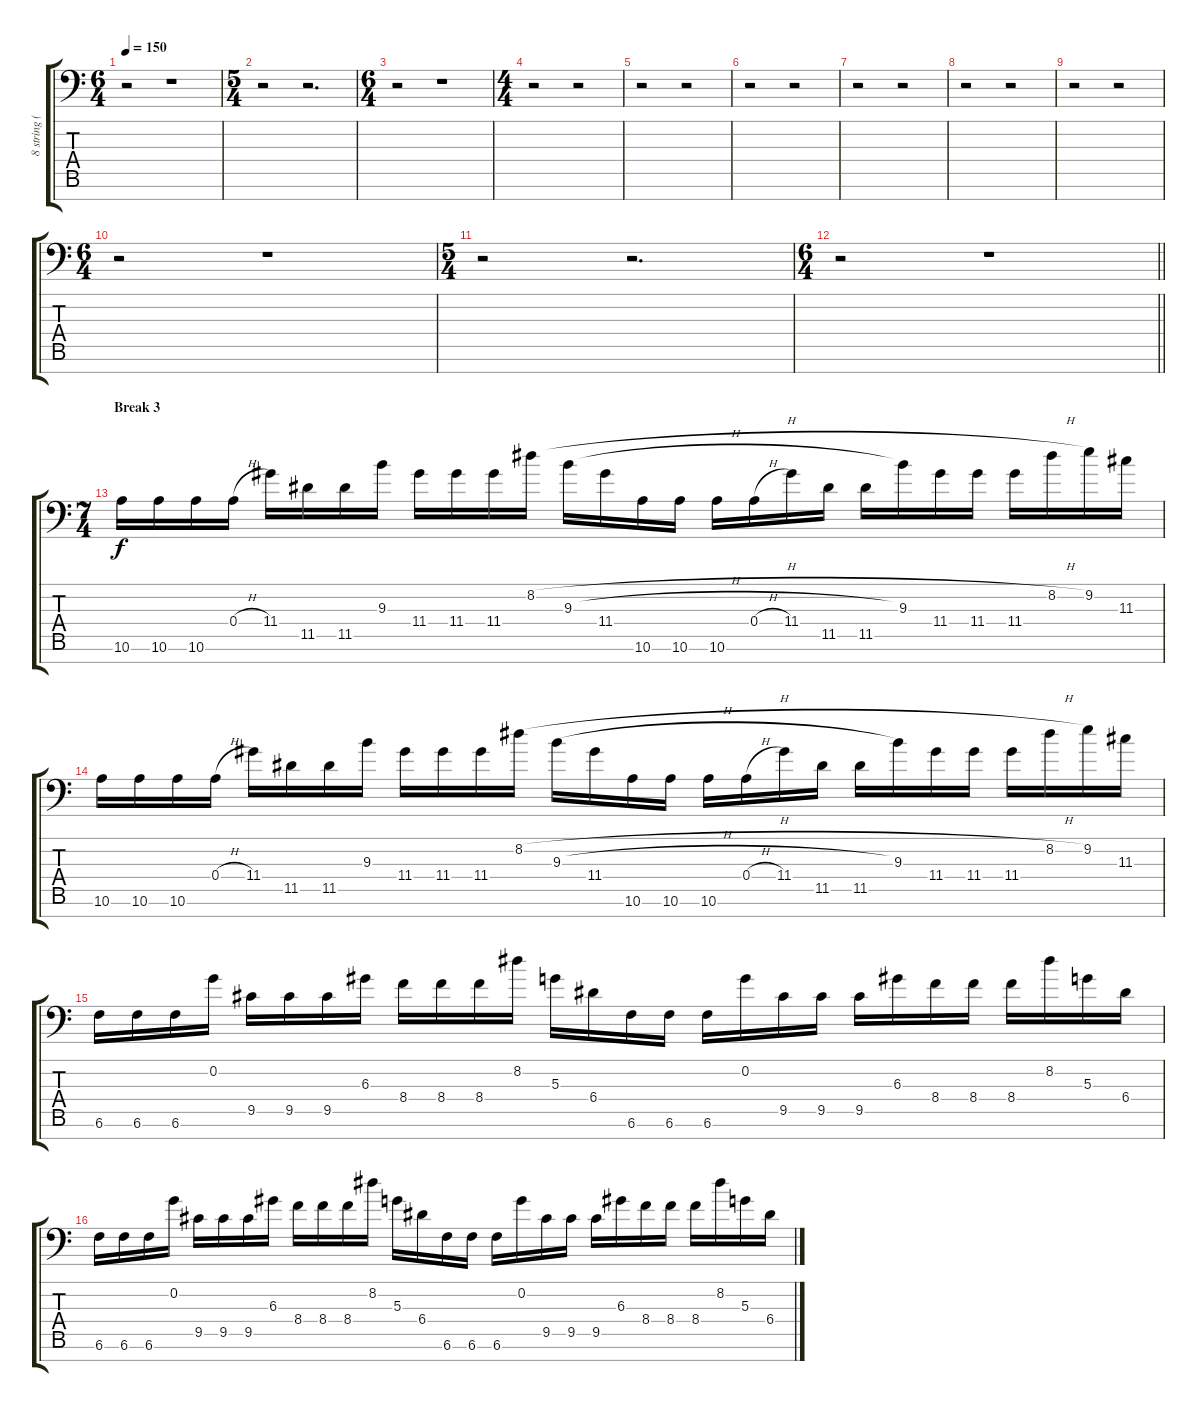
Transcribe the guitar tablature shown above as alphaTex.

\track ("8 string (low 7)" "8 string (") {instrument overdrivenguitar}
\staff {score tabs}
\tuning (B3 G3 D3 A2 E2 B1 E1) {hide}
\ts (6 4)
\tempo 150
\clef f4
\ks c
r.2{dy f} r.1 |
\ts (5 4)
r.2 r.2{d} |
\ts (6 4)
r.2 r.1 |
\ts (4 4)
r.2 r.2 |
r.2 r.2 |
r.2 r.2 |
r.2 r.2 |
r.2 r.2 |
r.2 r.2 |
\ts (6 4)
r.2 r.1 |
\ts (5 4)
r.2 r.2{d} |
\ts (6 4)
\barLineRight lightlight
r.2 r.1 |
\ts (7 4)
\section ("" "Break 3")
10.6.16 10.6.16 10.6.16 0.4{h}.16 11.4.16 11.5.16 11.5.16 9.3.16 11.4.16 11.4.16 11.4.16 8.2{h}.16 9.3{h}.16 11.4.16 10.6.16 10.6.16 10.6.16 0.4{h}.16 11.4.16 11.5.16 11.5.16 9.3.16 11.4.16 11.4.16 11.4.16 8.2{h}.16 9.2.16 11.3.16 |
10.6.16 10.6.16 10.6.16 0.4{h}.16 11.4.16 11.5.16 11.5.16 9.3.16 11.4.16 11.4.16 11.4.16 8.2{h}.16 9.3{h}.16 11.4.16 10.6.16 10.6.16 10.6.16 0.4{h}.16 11.4.16 11.5.16 11.5.16 9.3.16 11.4.16 11.4.16 11.4.16 8.2{h}.16 9.2.16 11.3.16 |
6.6.16 6.6.16 6.6.16 0.2.16 9.5.16 9.5.16 9.5.16 6.3.16 8.4.16 8.4.16 8.4.16 8.2.16 5.3.16 6.4.16 6.6.16 6.6.16 6.6.16 0.2.16 9.5.16 9.5.16 9.5.16 6.3.16 8.4.16 8.4.16 8.4.16 8.2.16 5.3.16 6.4.16 |
6.6.16 6.6.16 6.6.16 0.2.16 9.5.16 9.5.16 9.5.16 6.3.16 8.4.16 8.4.16 8.4.16 8.2.16 5.3.16 6.4.16 6.6.16 6.6.16 6.6.16 0.2.16 9.5.16 9.5.16 9.5.16 6.3.16 8.4.16 8.4.16 8.4.16 8.2.16 5.3.16 6.4.16
